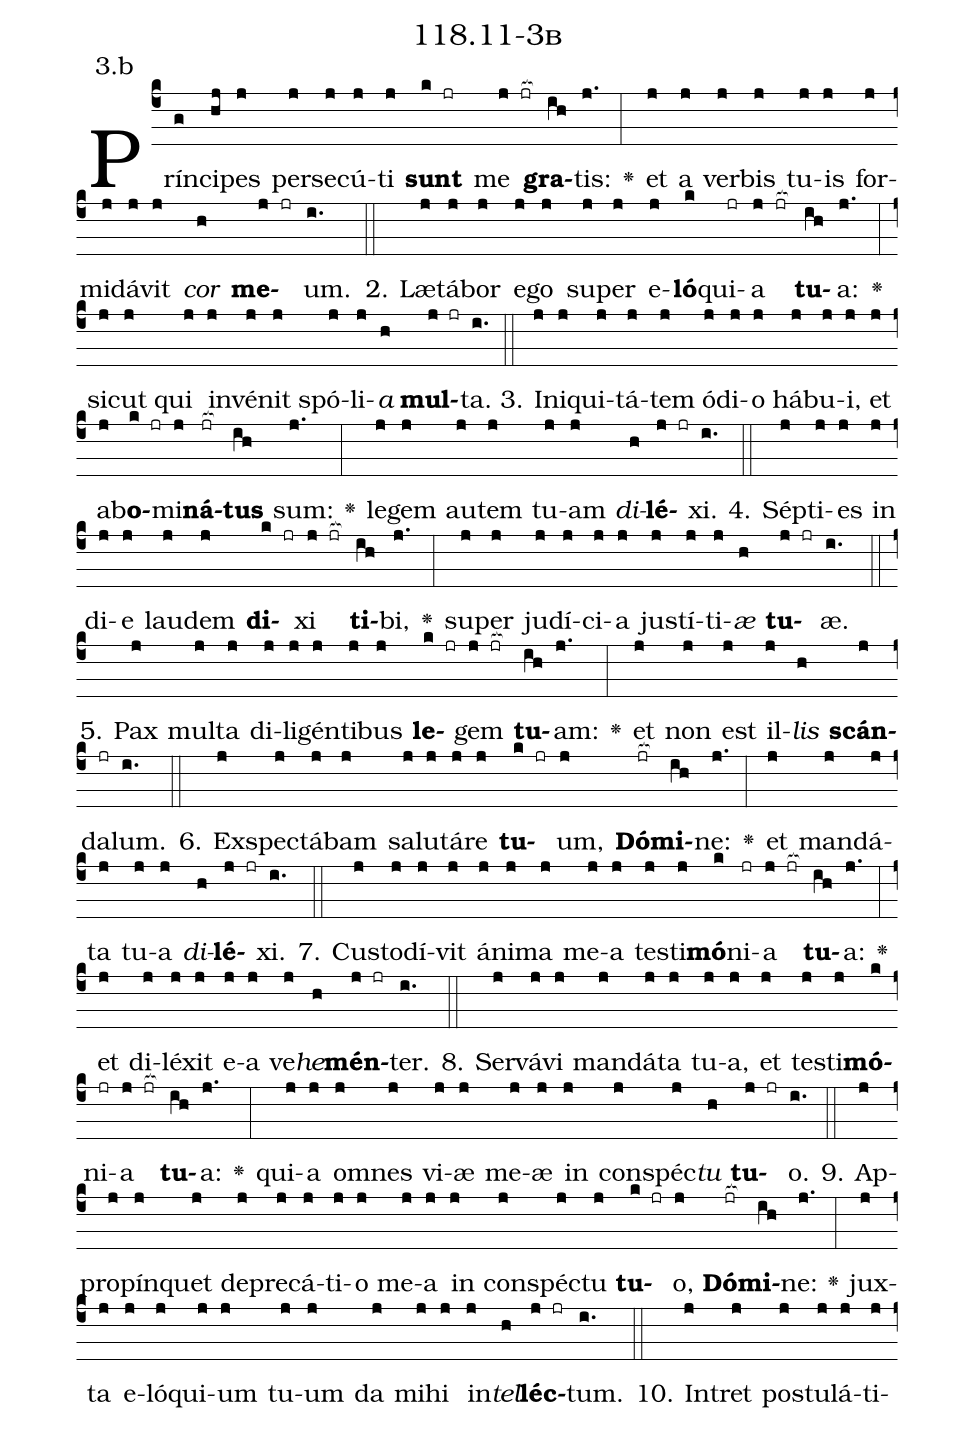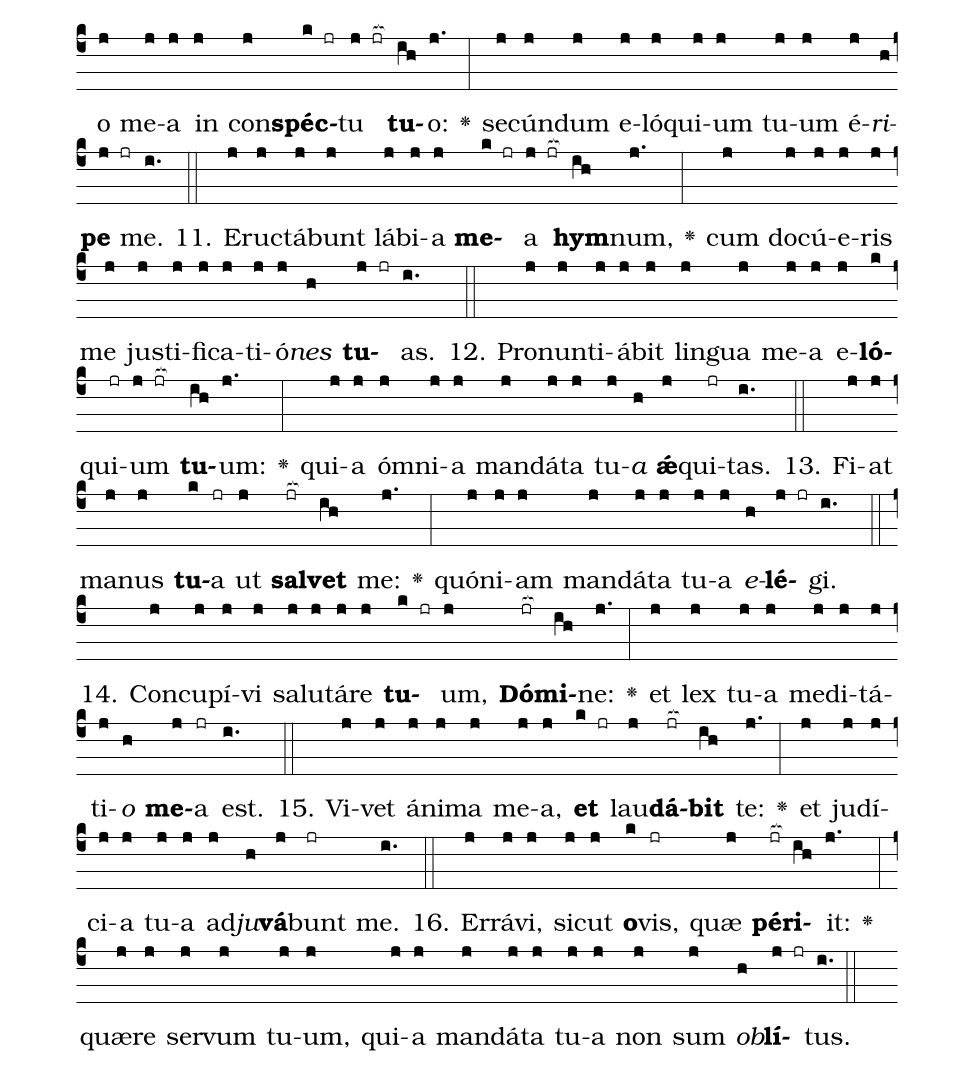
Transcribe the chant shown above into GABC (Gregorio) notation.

name: 118.11-3b;
annotation: 3.b;
%%
(c4)Prín(g)ci(hj)pes(j) per(j)se(j)cú(j)ti(j) <b>sunt</b>(k jr) me(j jr[ocb:1{]) <b>gra</b>(ih[ocb:0}])tis:(j.) <v>\greheightstar</v>(:) et(j) a(j) ver(j)bis(j) tu(j)is(j) for(j)mi(j)dá(j)vit(j) <i>cor</i>(h) <b>me</b>(j jr)um.(i.) (::)
2. Læ(j)tá(j)bor(j) e(j)go(j) su(j)per(j) e(j)<b>ló</b>(k)qui(jr)a(j jr[ocb:1{]) <b>tu</b>(ih[ocb:0}])a:(j.) <v>\greheightstar</v>(:) sic(j)ut(j) qui(j) in(j)vé(j)nit(j) spó(j)li(j)<i>a</i>(h) <b>mul</b>(j jr)ta.(i.) (::)
3. In(j)i(j)qui(j)tá(j)tem(j) ó(j)di(j)o(j) há(j)bu(j)i,(j) et(j) ab(j)<b>o</b>(k jr)mi(j)<b>ná</b>(jr[ocb:1{])<b>tus</b>(ih[ocb:0}]) sum:(j.) <v>\greheightstar</v>(:) le(j)gem(j) au(j)tem(j) tu(j)am(j) <i>di</i>(h)<b>lé</b>(j jr)xi.(i.) (::)
4. Sép(j)ti(j)es(j) in(j) di(j)e(j) lau(j)dem(j) <b>di</b>(k jr)xi(j jr[ocb:1{]) <b>ti</b>(ih[ocb:0}])bi,(j.) <v>\greheightstar</v>(:) su(j)per(j) ju(j)dí(j)ci(j)a(j) jus(j)tí(j)ti(j)<i>æ</i>(h) <b>tu</b>(j jr)æ.(i.) (::)
5. Pax(j) mul(j)ta(j) di(j)li(j)gén(j)ti(j)bus(j) <b>le</b>(k jr)gem(j jr[ocb:1{]) <b>tu</b>(ih[ocb:0}])am:(j.) <v>\greheightstar</v>(:) et(j) non(j) est(j) il(j)<i>lis</i>(h) <b>scán</b>(j)da(jr)lum.(i.) (::)
6. Ex(j)spec(j)tá(j)bam(j) sa(j)lu(j)tá(j)re(j) <b>tu</b>(k jr)um,(j) <b>Dó</b>(jr[ocb:1{])<b>mi</b>(ih[ocb:0}])ne:(j.) <v>\greheightstar</v>(:) et(j) man(j)dá(j)ta(j) tu(j)a(j) <i>di</i>(h)<b>lé</b>(j jr)xi.(i.) (::)
7. Cus(j)to(j)dí(j)vit(j) á(j)ni(j)ma(j) me(j)a(j) tes(j)ti(j)<b>mó</b>(k)ni(jr)a(j jr[ocb:1{]) <b>tu</b>(ih[ocb:0}])a:(j.) <v>\greheightstar</v>(:) et(j) di(j)lé(j)xit(j) e(j)a(j) ve(j)<i>he</i>(h)<b>mén</b>(j jr)ter.(i.) (::)
8. Ser(j)vá(j)vi(j) man(j)dá(j)ta(j) tu(j)a,(j) et(j) tes(j)ti(j)<b>mó</b>(k)ni(jr)a(j jr[ocb:1{]) <b>tu</b>(ih[ocb:0}])a:(j.) <v>\greheightstar</v>(:) qui(j)a(j) om(j)nes(j) vi(j)æ(j) me(j)æ(j) in(j) con(j)spéc(j)<i>tu</i>(h) <b>tu</b>(j jr)o.(i.) (::)
9. Ap(j)pro(j)pín(j)quet(j) de(j)pre(j)cá(j)ti(j)o(j) me(j)a(j) in(j) con(j)spéc(j)tu(j) <b>tu</b>(k jr)o,(j) <b>Dó</b>(jr[ocb:1{])<b>mi</b>(ih[ocb:0}])ne:(j.) <v>\greheightstar</v>(:) jux(j)ta(j) e(j)ló(j)qui(j)um(j) tu(j)um(j) da(j) mi(j)hi(j) in(j)<i>tel</i>(h)<b>léc</b>(j jr)tum.(i.) (::)
10. In(j)tret(j) pos(j)tu(j)lá(j)ti(j)o(j) me(j)a(j) in(j) con(j)<b>spéc</b>(k jr)tu(j jr[ocb:1{]) <b>tu</b>(ih[ocb:0}])o:(j.) <v>\greheightstar</v>(:) se(j)cún(j)dum(j) e(j)ló(j)qui(j)um(j) tu(j)um(j) é(j)<i>ri</i>(h)<b>pe</b>(j jr) me.(i.) (::)
11. E(j)ruc(j)tá(j)bunt(j) lá(j)bi(j)a(j) <b>me</b>(k jr)a(j jr[ocb:1{]) <b>hym</b>(ih[ocb:0}])num,(j.) <v>\greheightstar</v>(:) cum(j) do(j)cú(j)e(j)ris(j) me(j) jus(j)ti(j)fi(j)ca(j)ti(j)ó(j)<i>nes</i>(h) <b>tu</b>(j jr)as.(i.) (::)
12. Pro(j)nun(j)ti(j)á(j)bit(j) lin(j)gua(j) me(j)a(j) e(j)<b>ló</b>(k)qui(jr)um(j jr[ocb:1{]) <b>tu</b>(ih[ocb:0}])um:(j.) <v>\greheightstar</v>(:) qui(j)a(j) óm(j)ni(j)a(j) man(j)dá(j)ta(j) tu(j)<i>a</i>(h) <b>ǽ</b>(j)qui(jr)tas.(i.) (::)
13. Fi(j)at(j) ma(j)nus(j) <b>tu</b>(k)a(jr) ut(j) <b>sal</b>(jr[ocb:1{])<b>vet</b>(ih[ocb:0}]) me:(j.) <v>\greheightstar</v>(:) quón(j)i(j)am(j) man(j)dá(j)ta(j) tu(j)a(j) <i>e</i>(h)<b>lé</b>(j jr)gi.(i.) (::)
14. Con(j)cu(j)pí(j)vi(j) sa(j)lu(j)tá(j)re(j) <b>tu</b>(k jr)um,(j) <b>Dó</b>(jr[ocb:1{])<b>mi</b>(ih[ocb:0}])ne:(j.) <v>\greheightstar</v>(:) et(j) lex(j) tu(j)a(j) me(j)di(j)tá(j)ti(j)<i>o</i>(h) <b>me</b>(j)a(jr) est.(i.) (::)
15. Vi(j)vet(j) á(j)ni(j)ma(j) me(j)a,(j) <b>et</b>(k jr) lau(j)<b>dá</b>(jr[ocb:1{])<b>bit</b>(ih[ocb:0}]) te:(j.) <v>\greheightstar</v>(:) et(j) ju(j)dí(j)ci(j)a(j) tu(j)a(j) ad(j)<i>ju</i>(h)<b>vá</b>(j)bunt(jr) me.(i.) (::)
16. Er(j)rá(j)vi,(j) sic(j)ut(j) <b>o</b>(k)vis,(jr) quæ(j) <b>pér</b>(jr[ocb:1{])<b>i</b>(ih[ocb:0}])it:(j.) <v>\greheightstar</v>(:) quæ(j)re(j) ser(j)vum(j) tu(j)um,(j) qui(j)a(j) man(j)dá(j)ta(j) tu(j)a(j) non(j) sum(j) <i>ob</i>(h)<b>lí</b>(j jr)tus.(i.) (::)
